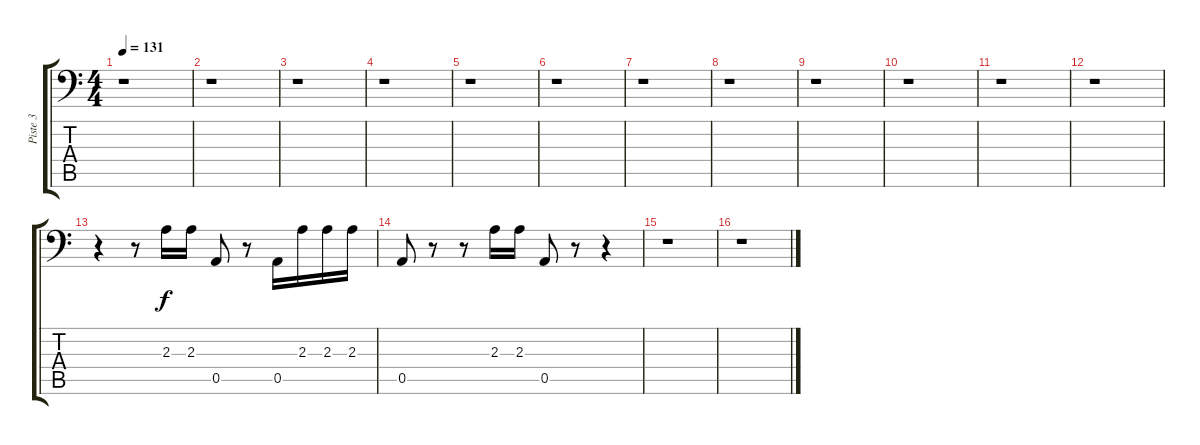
\track ("Piste 3" "Piste 3") {instrument synthbass1}
\staff {score tabs}
\tuning (E3 B2 G2 D2 A1 E1) {hide}
\ts (4 4)
\tempo 131
\clef f4
\ks c
r.1{dy f} |
r.1 |
r.1 |
r.1 |
r.1 |
r.1 |
r.1 |
r.1 |
r.1 |
r.1 |
r.1 |
r.1 |
r.4 r.8 2.3.16{volume 10} 2.3.16 0.5.8 r.8 0.5.16 2.3.16 2.3.16 2.3.16 |
0.5.8 r.8 r.8 2.3.16 2.3.16 0.5.8 r.8 r.4 |
r.1 |
r.1
